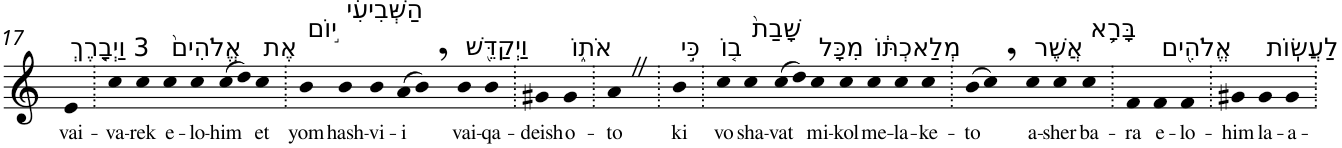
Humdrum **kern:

**kern	**text
*part1	*part1
*staff1	*staff1
*I"Piano	*
*I'Pno	*
!!LO:PB:g=z
*clefG2	*
*k[]	*
=17	=17
!LO:TX:a:t=3 וַיְבָ֤רֶךְ	!
!	!LO:LY:b
4e	vai-
=18.	=18.
!	!LO:LY:b
4cc	-va-
!	!LO:LY:b
4cc	-rek
!LO:TX:a:t=אֱלֹהִים֙	!
!	!LO:LY:b
4cc	e-
!	!LO:LY:b
4cc	-lo-
!	!LO:LY:b
(8cc	-him
8dd)	.
!LO:TX:a:t=אֶת	!
!	!LO:LY:b
4cc	et
=19.	=19.
!LO:TX:a:t=י֣וֹם	!
!	!LO:LY:b
4b	yom
!LO:TX:a:t=הַשְּׁבִיעִ֔י	!
!	!LO:LY:b
4b	hash-
!	!LO:LY:b
4b	-vi-
!	!LO:LY:b
(8a	-i
8b,)	.
!LO:TX:a:t=וַיְקַדֵּ֖שׁ	!
!	!LO:LY:b
4b	vai-
!	!LO:LY:b
4b	-qa-
=20.	=20.
!	!LO:LY:b
4g#X	-deish
!LO:TX:a:t=אֹת֑וֹ	!
!	!LO:LY:b
4g#	o-
=21.	=21.
!	!LO:LY:b
4aZ	-to
=22.	=22.
!LO:TX:a:t=כִּ֣י	!
!	!LO:LY:b
4b	ki
=23.	=23.
!LO:TX:a:t=ב֤וֹ	!
!	!LO:LY:b
4cc	vo
!LO:TX:a:t=שָׁבַת֙	!
!	!LO:LY:b
4cc	sha-
!	!LO:LY:b
(8cc	-vat
8dd)	.
!LO:TX:a:t=מִכָּל	!
!	!LO:LY:b
4cc	mi-
!	!LO:LY:b
4cc	-kol
!LO:TX:a:t=מְלַאכְתּ֔וֹ	!
!	!LO:LY:b
4cc	me-
!	!LO:LY:b
4cc	-la-
!	!LO:LY:b
4cc	-ke-
=24.	=24.
!	!LO:LY:b
(8b	-to
8cc,)	.
!LO:TX:a:t=אֲשֶׁר	!
!	!LO:LY:b
4cc	a-
!	!LO:LY:b
4cc	-sher
!LO:TX:a:t=בָּרָ֥א	!
!	!LO:LY:b
4cc	ba-
=25.	=25.
!	!LO:LY:b
4f	-ra
!LO:TX:a:t=אֱלֹהִ֖ים	!
!	!LO:LY:b
4f	e-
!	!LO:LY:b
4f	-lo-
=26.	=26.
!	!LO:LY:b
4g#X	-him
!LO:TX:a:t=לַעֲשֽׂוֹת	!
!	!LO:LY:b
4g#	la-
!	!LO:LY:b
4g#	-a-
=.	=.
*-	*-
